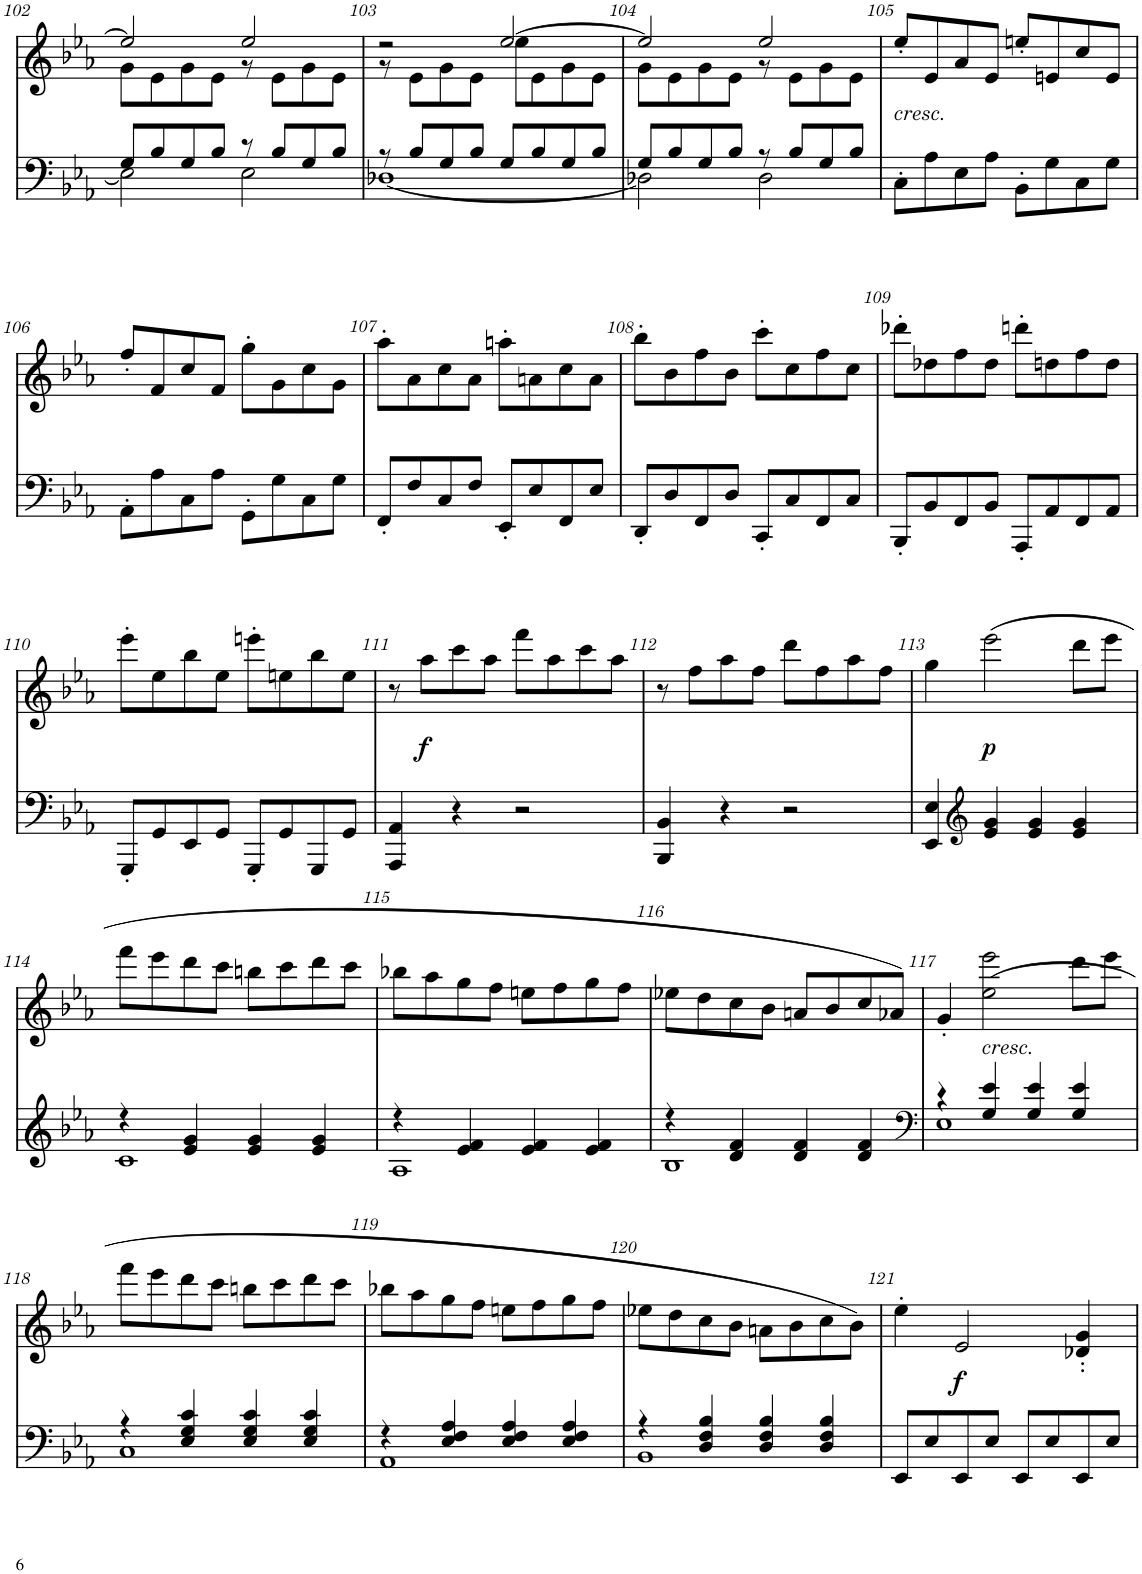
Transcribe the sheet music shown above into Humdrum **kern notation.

**kern	**kern	**text	**dynam
*part2	*part1	*part1	*part1
*staff2	*staff1	*staff1	*staff1
*I"piano	*I"piano	*	*
*I'Pno	*I'Pno	*	*
!!LO:PB:g=z
*clefF4	*clefG2	*	*
*k[b-e-a-]	*k[b-e-a-]	*	*
*c:	*c:	*	*
*M2/2	*M2/2	*	*
*met(c|)	*met(c|)	*	*
=102	=102	=102	=102
*^	*^	*	*
8G/L	2E-\]	2ee-/]	8g\L	.	.
8B-/	.	.	8e-\	.	.
8G/	.	.	8g\	.	.
8B-/J	.	.	8e-\J	.	.
8r	2E-\	2ee-/	8r	.	.
8B-/L	.	.	8e-\L	.	.
8G/	.	.	8g\	.	.
8B-/J	.	.	8e-\J	.	.
=103	=103	=103	=103	=103	=103
8r	[1D-X	2r	8r	.	.
8B-/L	.	.	8e-\L	.	.
8G/	.	.	8g\	.	.
8B-/J	.	.	8e-\J	.	.
8G/L	.	[2ee-/	8ee-\L	.	.
8B-/	.	.	8e-\	.	.
8G/	.	.	8g\	.	.
8B-/J	.	.	8e-\J	.	.
=104	=104	=104	=104	=104	=104
8G/L	2D-X\]	2ee-/]	8g\L	.	.
8B-/	.	.	8e-\	.	.
8G/	.	.	8g\	.	.
8B-/J	.	.	8e-\J	.	.
8r	2D-\	2ee-/	8r	.	.
8B-/L	.	.	8e-\L	.	.
8G/	.	.	8g\	.	.
8B-/J	.	.	8e-\J	.	.
*v	*v	*	*	*	*
=105	=105	=105	=105	=105
!	!LO:TX:b:i:t=cresc.	!	!	!
*	*v	*v	*	*
8C'\L	8ee-'/L	.	.
8A-\	8e-/	.	.
8E-\	8a-/	.	.
8A-\J	8e-/J	.	.
8BB-'\L	8een'/L	.	.
8G\	8en/	.	.
8C\	8cc/	.	.
8G\J	8e/J	.	.
!!LO:LB:g=z
=106	=106	=106	=106
8AA-'\L	8ff'/L	.	.
8A-\	8f/	.	.
8C\	8cc/	.	.
8A-\J	8f/J	.	.
8GG'\L	8gg'\L	.	.
8G\	8g\	.	.
8C\	8cc\	.	.
8G\J	8g\J	.	.
=107	=107	=107	=107
8FF'/L	8aa-'\L	.	.
8F/	8a-\	.	.
8C/	8cc\	.	.
8F/J	8a-\J	.	.
8EE-'/L	8aan'\L	.	.
8E-/	8an\	.	.
8FF/	8cc\	.	.
8E-/J	8a\J	.	.
=108	=108	=108	=108
8DD'/L	8bb-'\L	.	.
8D/	8b-\	.	.
8FF/	8ff\	.	.
8D/J	8b-\J	.	.
8CC'/L	8ccc'\L	.	.
8C/	8cc\	.	.
8FF/	8ff\	.	.
8C/J	8cc\J	.	.
=109	=109	=109	=109
8BBB-'/L	8ddd-X'\L	.	.
8BB-/	8dd-X\	.	.
8FF/	8ff\	.	.
8BB-/J	8dd-\J	.	.
8AAA-'/L	8dddn'\L	.	.
8AA-/	8ddn\	.	.
8FF/	8ff\	.	.
8AA-/J	8dd\J	.	.
!!LO:LB:g=z
=110	=110	=110	=110
8GGG'/L	8eee-'\L	.	.
8GG/	8ee-\	.	.
8EE-/	8bb-\	.	.
8GG/J	8ee-\J	.	.
8GGG'/L	8eeen'\L	.	.
8GG/	8een\	.	.
8GGG/	8bb-\	.	.
8GG/J	8ee\J	.	.
=111	=111	=111	=111
4AAA-/ 4AA-/	8r	.	.
!	!	!LO:LY:b	!LO:DY:b
.	8aa-\L	f	f
4r	8ccc\	.	.
.	8aa-\J	.	.
2r	8fff\L	.	.
.	8aa-\	.	.
.	8ccc\	.	.
.	8aa-\J	.	.
=112	=112	=112	=112
4BBB-/ 4BB-/	8r	.	.
.	8ff\L	.	.
4r	8aa-\	.	.
.	8ff\J	.	.
2r	8ddd\L	.	.
.	8ff\	.	.
.	8aa-\	.	.
.	8ff\J	.	.
=113	=113	=113	=113
4EE-/ 4E-/	4gg\	.	.
*clefG2	*	*	*
!	!	!LO:LY:b	!LO:DY:b
4e-/ 4g/	(2eee-\	p	p
4e-/ 4g/	.	.	.
4e-/ 4g/	8ddd\L	.	.
.	8eee-\J	.	.
!!LO:LB:g=z
=114	=114	=114	=114
*^	*	*	*
4r	1c	8fff\L	.	.
.	.	8eee-\	.	.
4e-/ 4g/	.	8ddd\	.	.
.	.	8ccc\J	.	.
4e-/ 4g/	.	8bbn\L	.	.
.	.	8ccc\	.	.
4e-/ 4g/	.	8ddd\	.	.
.	.	8ccc\J	.	.
=115	=115	=115	=115	=115
4r	1A-	8bb-X\L	.	.
.	.	8aa-\	.	.
4e-/ 4f/	.	8gg\	.	.
.	.	8ff\J	.	.
4e-/ 4f/	.	8een\L	.	.
.	.	8ff\	.	.
4e-/ 4f/	.	8gg\	.	.
.	.	8ff\J	.	.
=116	=116	=116	=116	=116
4r	1B-	8ee-X\L	.	.
.	.	8dd\	.	.
4d/ 4f/	.	8cc\	.	.
.	.	8b-\J	.	.
4d/ 4f/	.	8an/L	.	.
.	.	8b-/	.	.
4d/ 4f/	.	8cc/	.	.
.	.	8a-X/J)	.	.
=117	=117	=117	=117	=117
*clefF4	*	*	*	*
4r	1E-	4g'/	.	.
!	!	!LO:TX:b:i:t=cresc.	!	!
4G/ 4e-/	.	(2ee-\ 2eee-\	.	.
4G/ 4e-/	.	.	.	.
4G/ 4e-/	.	8ddd\L	.	.
.	.	8eee-\J	.	.
!!LO:LB:g=z
=118	=118	=118	=118	=118
4r	1C	8fff\L	.	.
.	.	8eee-\	.	.
4E-/ 4G/ 4c/	.	8ddd\	.	.
.	.	8ccc\J	.	.
4E-/ 4G/ 4c/	.	8bbn\L	.	.
.	.	8ccc\	.	.
4E-/ 4G/ 4c/	.	8ddd\	.	.
.	.	8ccc\J	.	.
=119	=119	=119	=119	=119
4r	1AA-	8bb-X\L	.	.
.	.	8aa-\	.	.
4E-/ 4F/ 4A-/	.	8gg\	.	.
.	.	8ff\J	.	.
4E-/ 4F/ 4A-/	.	8een\L	.	.
.	.	8ff\	.	.
4E-/ 4F/ 4A-/	.	8gg\	.	.
.	.	8ff\J	.	.
=120	=120	=120	=120	=120
4r	1BB-	8ee-X\L	.	.
.	.	8dd\	.	.
4D/ 4F/ 4B-/	.	8cc\	.	.
.	.	8b-\J	.	.
4D/ 4F/ 4B-/	.	8an\L	.	.
.	.	8b-\	.	.
4D/ 4F/ 4B-/	.	8cc\	.	.
.	.	8b-\J)	.	.
*v	*v	*	*	*
=121	=121	=121	=121
8EE-/L	4ee-'\	.	.
8E-/	.	.	.
!	!	!LO:LY:b	!LO:DY:b
8EE-/	2e-/	f	f
8E-/J	.	.	.
8EE-/L	.	.	.
8E-/	.	.	.
8EE-/	4d-X/' 4g/'	.	.
8E-/J	.	.	.
=	=	=	=
*-	*-	*-	*-
